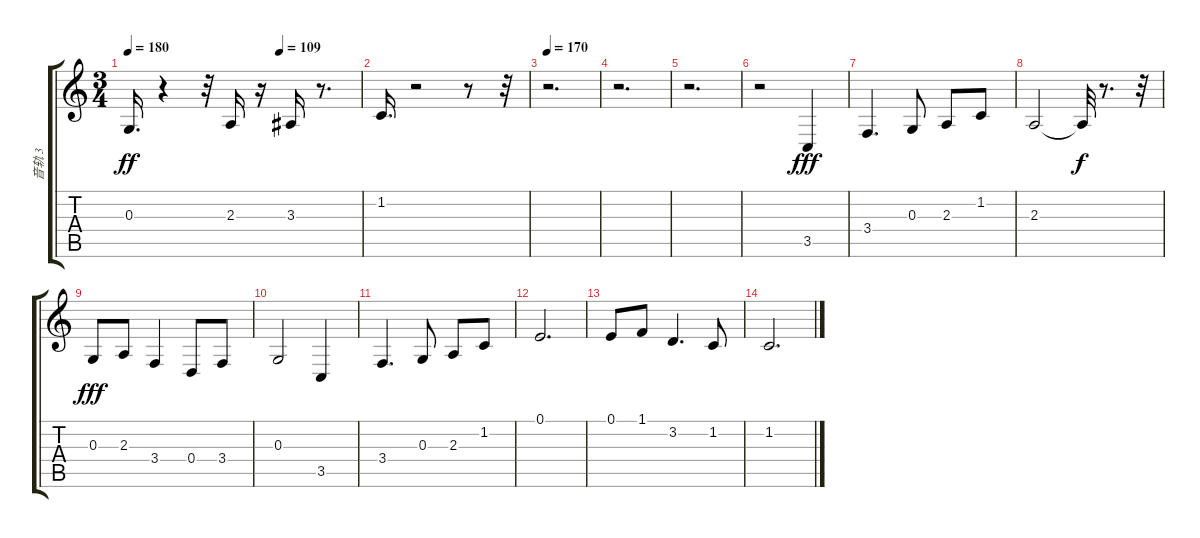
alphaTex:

\track ("音轨 3" "音轨 3") {instrument stringensemble1}
\staff {score tabs}
\tuning (E4 B3 G3 D3 A2 E2) {hide}
\ts (3 4)
\tempo 180
\tempo (109 0.6527777777777778)
\clef g2
\ks c
0.3.16{d dy ff} r.4 r.32 2.3.16 r.16 3.3.16 r.8{d} |
1.2.16{d} r.2 r.8 r.32 |
\tempo 170
r.2{d} |
r.2{d} |
r.2{d} |
r.2 3.5.4{dy fff} |
3.4.4{d} 0.3.8 2.3.8 1.2.8 |
2.3.2 2.3{t}.32{dy f} r.8{d} r.32 |
0.3.8{dy fff} 2.3.8 3.4.4 0.4.8 3.4.8 |
0.3.2 3.5.4 |
3.4.4{d} 0.3.8 2.3.8 1.2.8 |
0.1.2{d} |
0.1.8 1.1.8 3.2.4{d} 1.2.8 |
1.2.2{d}
